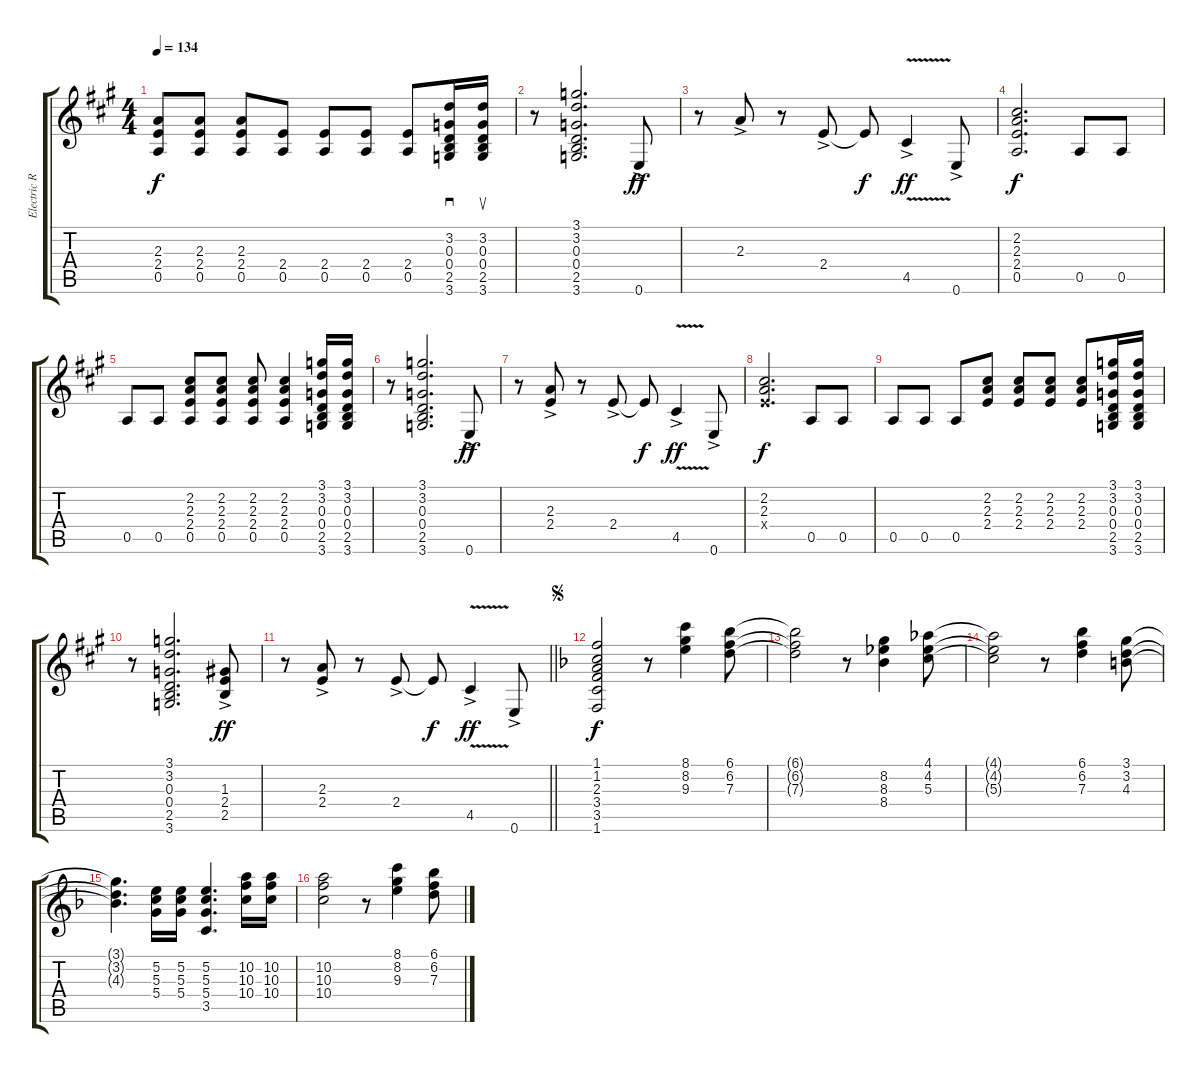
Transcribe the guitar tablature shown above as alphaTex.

\track ("Electric Rythm Gtr. " "Electric R") {instrument overdrivenguitar}
\staff {score tabs}
\tuning (E4 B3 G3 D3 A2 E2) {hide}
\ts (4 4)
\tempo 134
\clef g2
\ks a
(2.3 2.4 0.5).8{dy f} (2.3 2.4 0.5).8 (2.3 2.4 0.5).8 (2.4 0.5).8 (2.4 0.5).8 (2.4 0.5).8 (2.4 0.5).8 (3.2 0.3 0.4 2.5 3.6).16{sd} (3.2 0.3 0.4 2.5 3.6).16{su} |
r.8 (3.1 3.2 0.3 0.4 2.5 3.6).2{d} 0.6{ac}.8{dy ff} |
r.8 2.3{ac}.8 r.8 2.4{ac}.8 2.4{t}.8{dy f} 4.5{v ac}.4{dy ff} 0.6{ac}.8 |
(2.2 2.3 2.4 0.5).2{d dy f} 0.5.8 0.5.8 |
0.5.8 0.5.8 (2.2 2.3 2.4 0.5).8 (2.2 2.3 2.4 0.5).8 (2.2 2.3 2.4 0.5).8 (2.2 2.3 2.4 0.5).4 (3.1 3.2 0.3 0.4 2.5 3.6).16 (3.1 3.2 0.3 0.4 2.5 3.6).16 |
r.8 (3.1 3.2 0.3 0.4 2.5 3.6).2{d} 0.6{ac}.8{dy ff} |
r.8 (2.3{ac} 2.4{ac}).8 r.8 2.4{ac}.8 2.4{t}.8{dy f} 4.5{v ac}.4{dy ff} 0.6{ac}.8 |
(2.2 2.3 2.4{x}).2{d dy f} 0.5.8 0.5.8 |
0.5.8 0.5.8 0.5.8 (2.2 2.3 2.4).8 (2.2 2.3 2.4).8 (2.2 2.3 2.4).8 (2.2 2.3 2.4).8 (3.1 3.2 0.3 0.4 2.5 3.6).16 (3.1 3.2 0.3 0.4 2.5 3.6).16 |
r.8 (3.1 3.2 0.3 0.4 2.5 3.6).2{d} (1.3{ac} 2.4{ac} 2.5{ac}).8{dy ff} |
\barLineRight lightlight
r.8 (2.3{ac} 2.4{ac}).8 r.8 2.4{ac}.8 2.4{t}.8{dy f} 4.5{v ac}.4{dy ff} 0.6{ac}.8 |
\jump segno
\ks f
(1.1 1.2 2.3 3.4 3.5 1.6).2{dy f} r.8 (8.1 8.2 9.3).4 (6.1 6.2 7.3).8 |
(6.1{t} 6.2{t} 7.3{t}).2 r.8 (8.2 8.3 8.4).4 (4.1 4.2 5.3).8 |
(4.1{t} 4.2{t} 5.3{t}).2 r.8 (6.1 6.2 7.3).4 (3.1 3.2 4.3).8 |
(3.1{t} 3.2{t} 4.3{t}).4{d} (5.2 5.3 5.4).16 (5.2 5.3 5.4).16 (5.2 5.3 5.4 3.5).4{d} (10.2 10.3 10.4).16 (10.2 10.3 10.4).16 |
(10.2 10.3 10.4).2 r.8 (8.1 8.2 9.3).4 (6.1 6.2 7.3).8
